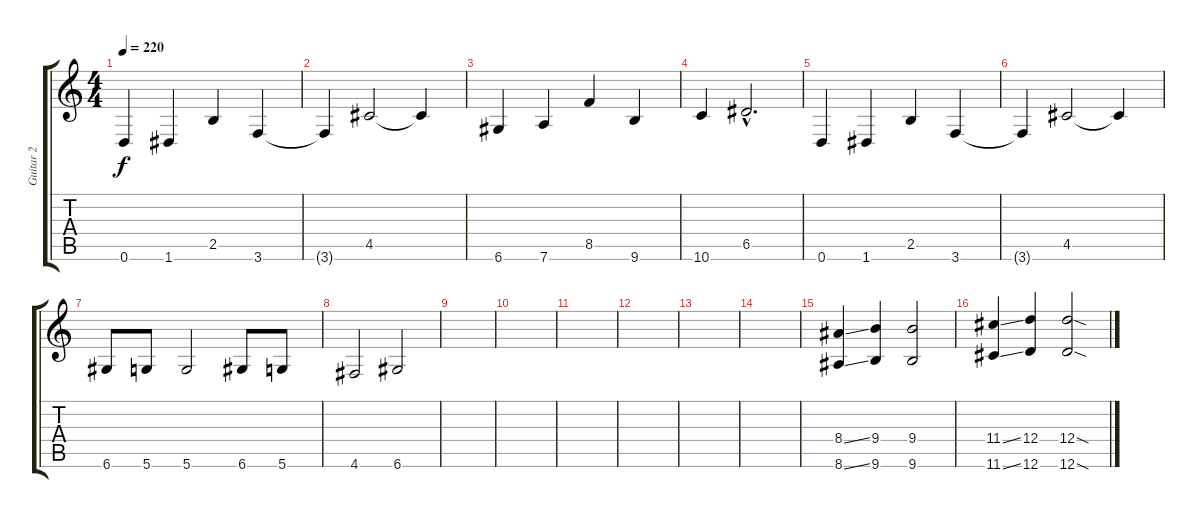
\track ("Guitar 2" "Guitar 2") {instrument distortionguitar}
\staff {score tabs}
\tuning (E4 B3 G3 D3 A2 D2) {hide}
\ts (4 4)
\tempo 220
\clef g2
\ks c
0.6.4{dy f} 1.6.4 2.5.4 3.6.4 |
3.6{t}.4 4.5.2 4.5{t}.4 |
6.6.4 7.6.4 8.5.4 9.6.4 |
10.6.4 6.5{hac}.2{d} |
0.6.4 1.6.4 2.5.4 3.6.4 |
3.6{t}.4 4.5.2 4.5{t}.4 |
6.6.8 5.6.8 5.6.2 6.6.8 5.6.8 |
4.6.2 6.6.2 |
|
|
|
|
|
|
(8.4{ss} 8.6{ss}).4{volume 9 balance 16 instrument electricguitarjazz} (9.4 9.6).4 (9.4 9.6).2 |
(11.4{ss} 11.6{ss}).4 (12.4 12.6).4 (12.4{sod} 12.6{sod}).2
